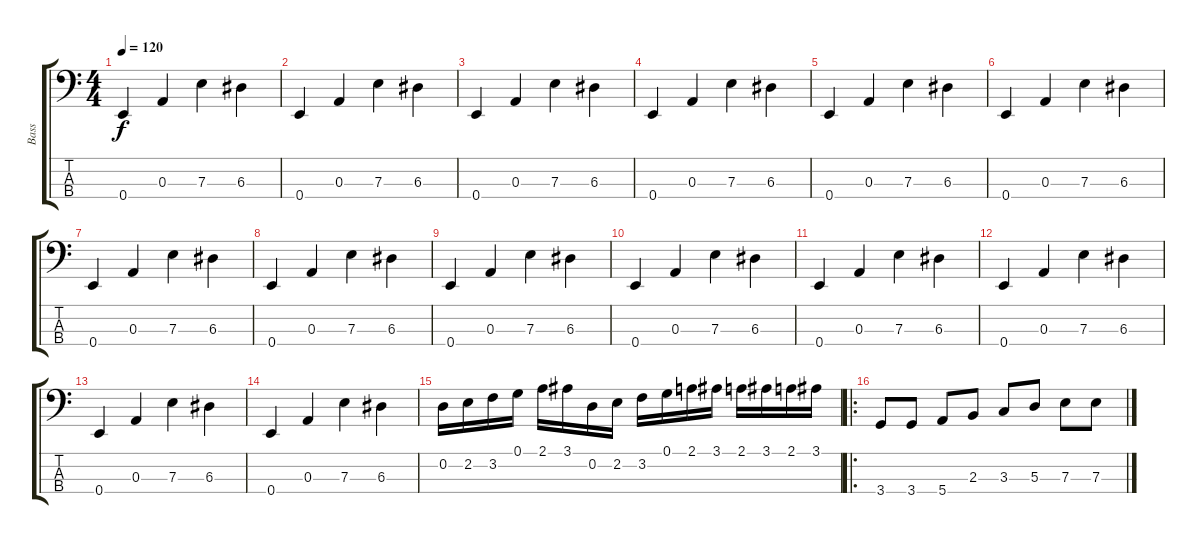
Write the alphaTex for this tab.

\track ("Bass" "Bass") {instrument electricbassfinger}
\staff {score tabs}
\tuning (G2 D2 A1 E1) {hide}
\ts (4 4)
\tempo 120
\clef f4
\ks c
0.4.4{dy f instrument electricbassfinger} 0.3.4 7.3.4 6.3.4 |
0.4.4 0.3.4 7.3.4 6.3.4 |
0.4.4 0.3.4 7.3.4 6.3.4 |
0.4.4 0.3.4 7.3.4 6.3.4 |
0.4.4 0.3.4 7.3.4 6.3.4 |
0.4.4 0.3.4 7.3.4 6.3.4 |
0.4.4 0.3.4 7.3.4 6.3.4 |
0.4.4 0.3.4 7.3.4 6.3.4 |
0.4.4 0.3.4 7.3.4 6.3.4 |
0.4.4 0.3.4 7.3.4 6.3.4 |
0.4.4 0.3.4 7.3.4 6.3.4 |
0.4.4 0.3.4 7.3.4 6.3.4 |
0.4.4 0.3.4 7.3.4 6.3.4 |
0.4.4 0.3.4 7.3.4 6.3.4 |
0.2.16 2.2.16 3.2.16 0.1.16 2.1.16 3.1.16 0.2.16 2.2.16 3.2.16 0.1.16 2.1.16 3.1.16 2.1.16 3.1.16 2.1.16 3.1.16 |
\ro
3.4.8 3.4.8 5.4.8 2.3.8 3.3.8 5.3.8 7.3.8 7.3.8
